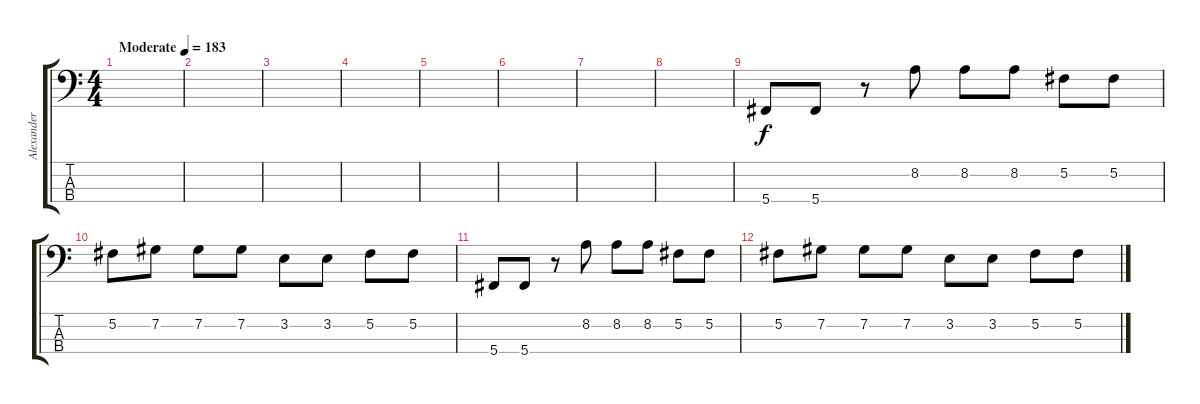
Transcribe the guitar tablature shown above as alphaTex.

\track ("Alexander Rogue" "Alexander ") {instrument electricbasspick}
\staff {score tabs}
\tuning (Gb2 Db2 Ab1 Db1) {hide}
\ts (4 4)
\tempo (183 "Moderate")
\clef f4
\ks c
|
|
|
|
|
|
|
|
5.4.8 5.4.8 r.8 8.2.8 8.2.8 8.2.8 5.2.8 5.2.8 |
5.2.8 7.2.8 7.2.8 7.2.8 3.2.8 3.2.8 5.2.8 5.2.8 |
5.4.8 5.4.8 r.8 8.2.8 8.2.8 8.2.8 5.2.8 5.2.8 |
5.2.8 7.2.8 7.2.8 7.2.8 3.2.8 3.2.8 5.2.8 5.2.8
